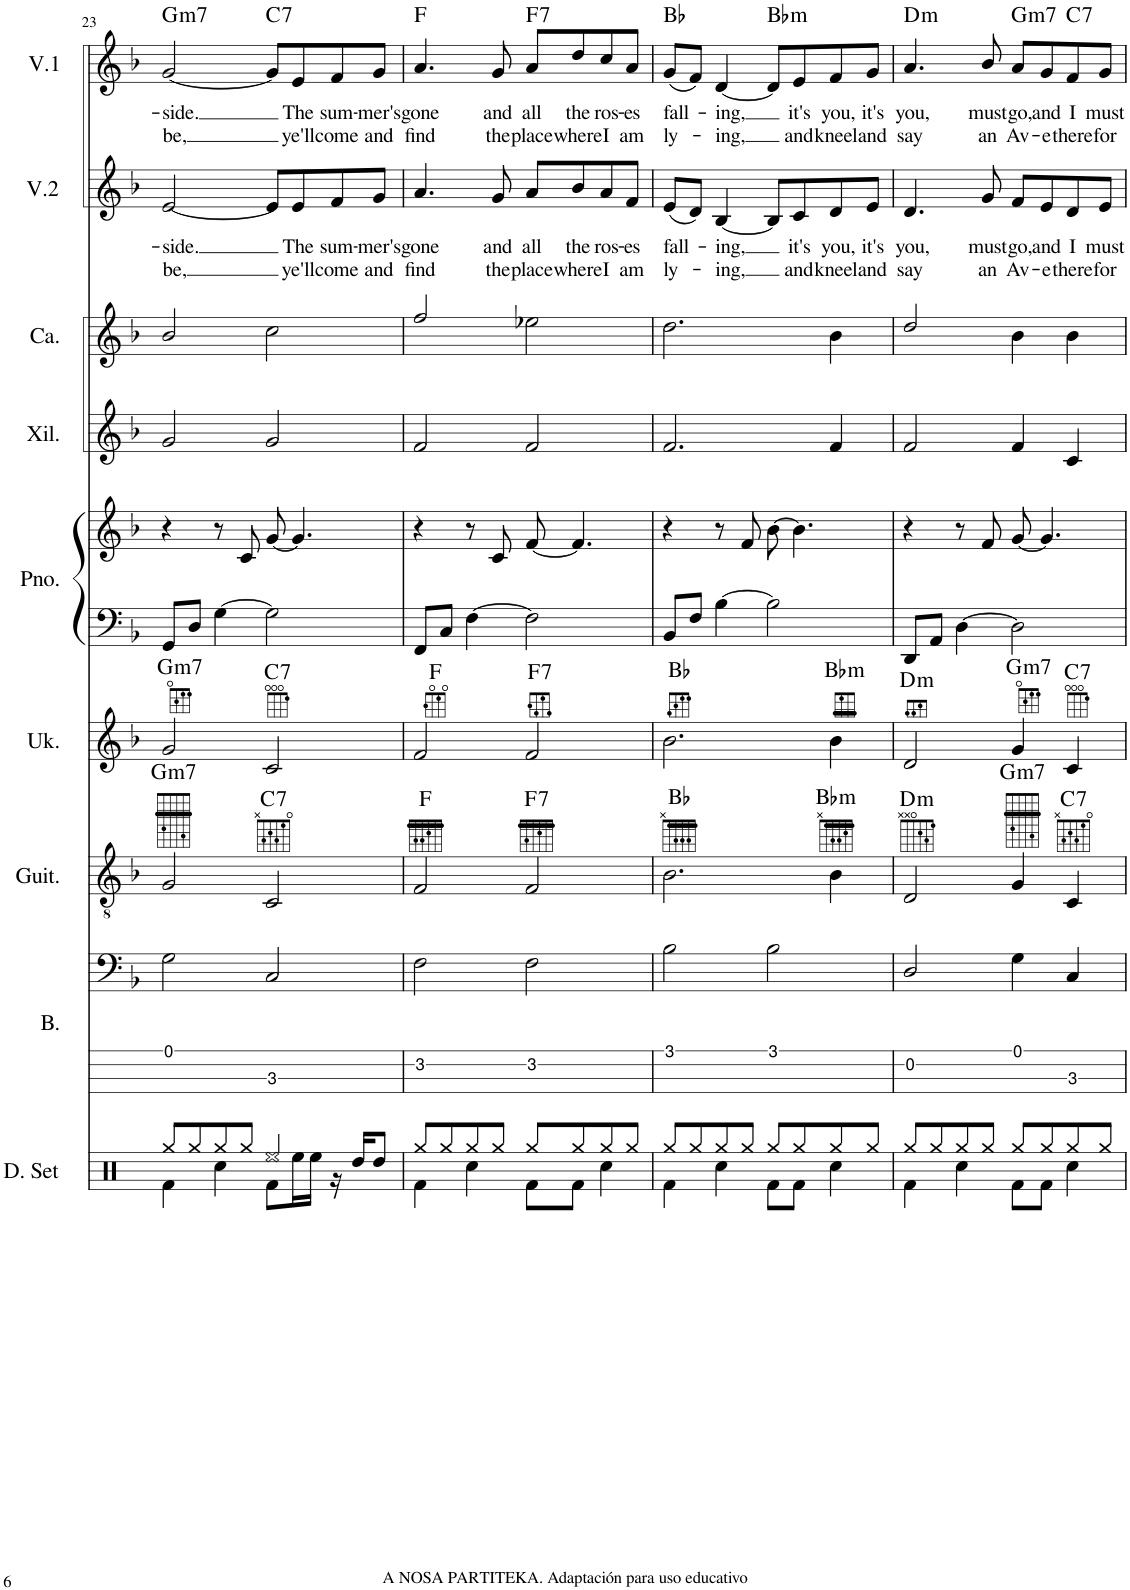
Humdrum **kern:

**kern	**kern	**kern	**kern	**harte	**kern	**harte	**kern	**kern	**kern	**kern	**kern	**text	**text	**kern	**text	**text	**harte
*part9	*part8	*part8	*part7	*part7	*part6	*part6	*part5	*part5	*part4	*part3	*part2	*part2	*part2	*part1	*part1	*part1	*part1
*staff11	*staff10	*staff9	*staff8	*	*staff7	*	*staff6	*staff5	*staff4	*staff3	*staff2	*staff2	*staff2	*staff1	*staff1	*staff1	*
*I"Batería	*I"Baixo	*	*I"Guitarra	*	*I"Ukelele	*	*I"Piano	*	*I"Xilófono	*I"Carillón	*I"Voz 2	*	*	*I"Voz 1	*	*	*
*	*I'B.	*	*I'Guit.	*	*I'Uk.	*	*I'Pno.	*	*I'Xil.	*I'Ca.	*I'V.2	*	*	*I'V.1	*	*	*
!!LO:PB:g=z
*clefX	*	*clefF4	*clefGv2	*	*clefG2	*	*clefF4	*clefG2	*clefG2	*clefG2	*clefG2	*	*	*clefG2	*	*	*
*	*Trd7c12	*Trd7c12	*	*	*	*	*	*	*Trd-7c-12	*Trd-14c-24	*	*	*	*	*	*	*
*k[b-e-]	*k[b-]	*k[b-]	*k[b-]	*	*k[b-]	*	*k[b-]	*k[b-]	*k[b-]	*k[b-]	*k[b-]	*	*	*k[b-]	*	*	*
*M4/4	*M4/4	*M4/4	*M4/4	*	*M4/4	*	*M4/4	*M4/4	*M4/4	*M4/4	*M4/4	*	*	*M4/4	*	*	*
=23	=23	=23	=23	=23	=23	=23	=23	=23	=23	=23	=23	=23	=23	=23	=23	=23	=23
*^	*	*	*	*	*	*	*	*	*	*	*	*	*	*	*	*	*
!	!	!	!	!	!LO:H:kt=m7	!	!LO:H:kt=m7	!	!	!	!	!	!LO:LY:b	!LO:LY:b	!	!LO:LY:b	!LO:LY:b	!LO:H:kt=m7
8Rgg/L	4Rf\	2G	2G\	2G/	G:min7	2g/	G:min7	8GG/L	4r	2g/	2b-/	[<2e/	-side.	be,	[<2g/	-side.	be,	G:min7
8Rgg/	.	.	.	.	.	.	.	8D/J	.	.	.	.	.	.	.	.	.	.
8Rgg/	4Rcc\	.	.	.	.	.	.	[4G\	8r	.	.	.	.	.	.	.	.	.
8Rgg/J	.	.	.	.	.	.	.	.	8c/	.	.	.	.	.	.	.	.	.
!	!	!	!	!	!LO:H:kt=7	!	!LO:H:kt=7	!	!	!	!	!	!	!	!	!	!	!LO:H:kt=7
2Ree/	8Rf\L	2C	2C/	2C/	C:7	2c/	C:7	2G\]	[8g/	2g/	2cc\	8e/L]	.	.	8g/L]	.	.	C:7
!	!	!	!	!	!	!	!	!	!	!	!	!	!LO:LY:b	!LO:LY:b	!	!LO:LY:b	!LO:LY:b	!
.	16Ree\L	.	.	.	.	.	.	.	4.g/]	.	.	8e/	The	ye'll	8e/	The	ye'll	.
.	16Ree\JJ	.	.	.	.	.	.	.	.	.	.	.	.	.	.	.	.	.
!	!	!	!	!	!	!	!	!	!	!	!	!	!LO:LY:b	!LO:LY:b	!	!LO:LY:b	!LO:LY:b	!
.	16r	.	.	.	.	.	.	.	.	.	.	8f/	sum-	come	8f/	sum-	come	.
.	16Rdd/KL	.	.	.	.	.	.	.	.	.	.	.	.	.	.	.	.	.
!	!	!	!	!	!	!	!	!	!	!	!	!	!LO:LY:b	!LO:LY:b	!	!LO:LY:b	!LO:LY:b	!
.	8Rdd/J	.	.	.	.	.	.	.	.	.	.	8g/J	-mer's	and	8g/J	-mer's	and	.
=24	=24	=24	=24	=24	=24	=24	=24	=24	=24	=24	=24	=24	=24	=24	=24	=24	=24	=24
!	!	!	!	!	!	!	!	!	!	!	!	!	!LO:LY:b	!LO:LY:b	!	!LO:LY:b	!LO:LY:b	!
8Rgg/L	4Rf\	2F	2F\	2F/	F:maj	2f/	F:maj	8FF/L	4r	2f/	2ff/	4.a/	gone	find	4.a/	gone	find	F:maj
8Rgg/	.	.	.	.	.	.	.	8C/J	.	.	.	.	.	.	.	.	.	.
8Rgg/	4Rcc\	.	.	.	.	.	.	[4F\	8r	.	.	.	.	.	.	.	.	.
!	!	!	!	!	!	!	!	!	!	!	!	!	!LO:LY:b	!LO:LY:b	!	!LO:LY:b	!LO:LY:b	!
8Rgg/J	.	.	.	.	.	.	.	.	8c/	.	.	8g/	and	the	8g/	and	the	.
!	!	!	!	!	!LO:H:kt=7	!	!LO:H:kt=7	!	!	!	!	!	!LO:LY:b	!LO:LY:b	!	!LO:LY:b	!LO:LY:b	!LO:H:kt=7
8Rgg/L	8Rf\L	2F	2F\	2F/	F:7	2f/	F:7	2F\]	[8f/	2f/	2ee-X\	8a/L	all	place	8a/L	all	place	F:7
!	!	!	!	!	!	!	!	!	!	!	!	!	!LO:LY:b	!LO:LY:b	!	!LO:LY:b	!LO:LY:b	!
8Rgg/	8Rf\J	.	.	.	.	.	.	.	4.f/]	.	.	8b-/	the	where	8dd/	the	where	.
!	!	!	!	!	!	!	!	!	!	!	!	!	!LO:LY:b	!LO:LY:b	!	!LO:LY:b	!LO:LY:b	!
8Rgg/	4Rcc\	.	.	.	.	.	.	.	.	.	.	8a/	ros-	I	8cc/	ros-	I	.
!	!	!	!	!	!	!	!	!	!	!	!	!	!LO:LY:b	!LO:LY:b	!	!LO:LY:b	!LO:LY:b	!
8Rgg/J	.	.	.	.	.	.	.	.	.	.	.	8f/J	-es	am	8a/J	-es	am	.
=25	=25	=25	=25	=25	=25	=25	=25	=25	=25	=25	=25	=25	=25	=25	=25	=25	=25	=25
!	!	!	!	!	!	!	!	!	!	!	!	!	!LO:LY:b	!LO:LY:b	!	!LO:LY:b	!LO:LY:b	!
8Rgg/L	4Rf\	2B-	2B-\	2.B-\	Bb:maj	2.b-\	Bb:maj	8BB-/L	4r	2.f/	2.dd\	(8e/L	fall-	ly-	(8g/L	fall-	ly-	Bb:maj
8Rgg/	.	.	.	.	.	.	.	8F/J	.	.	.	8d/J)	.	.	8f/J)	.	.	.
!	!	!	!	!	!	!	!	!	!	!	!	!	!LO:LY:b	!LO:LY:b	!	!LO:LY:b	!LO:LY:b	!
8Rgg/	4Rcc\	.	.	.	.	.	.	[4B-\	8r	.	.	[<4B-/	-ing,	-ing,	[<4d/	-ing,	-ing,	.
8Rgg/J	.	.	.	.	.	.	.	.	8f/	.	.	.	.	.	.	.	.	.
!	!	!	!	!	!	!	!	!	!	!	!	!	!	!	!	!	!	!LO:H:kt=m
8Rgg/L	8Rf\L	2B-	2B-\	.	.	.	.	2B-\]	[8b-\	.	.	8B-/L]	.	.	8d/L]	.	.	Bb:min
!	!	!	!	!	!	!	!	!	!	!	!	!	!LO:LY:b	!LO:LY:b	!	!LO:LY:b	!LO:LY:b	!
8Rgg/	8Rf\J	.	.	.	.	.	.	.	4.b-\]	.	.	8c/	it's	and	8e/	it's	and	.
!	!	!	!	!	!LO:H:kt=m	!	!LO:H:kt=m	!	!	!	!	!	!LO:LY:b	!LO:LY:b	!	!LO:LY:b	!LO:LY:b	!
8Rgg/	4Rcc\	.	.	4B-\	Bb:min	4b-\	Bb:min	.	.	4f/	4b-\	8d/	you,	kneel	8f/	you,	kneel	.
!	!	!	!	!	!	!	!	!	!	!	!	!	!LO:LY:b	!LO:LY:b	!	!LO:LY:b	!LO:LY:b	!
8Rgg/J	.	.	.	.	.	.	.	.	.	.	.	8e/J	it's	and	8g/J	it's	and	.
=26	=26	=26	=26	=26	=26	=26	=26	=26	=26	=26	=26	=26	=26	=26	=26	=26	=26	=26
!	!	!	!	!	!LO:H:kt=m	!	!LO:H:kt=m	!	!	!	!	!	!LO:LY:b	!LO:LY:b	!	!LO:LY:b	!LO:LY:b	!LO:H:kt=m
8Rgg/L	4Rf\	2D	2D/	2D/	D:min	2d/	D:min	8DD/L	4r	2f/	2dd/	4.d/	you,	say	4.a/	you,	say	D:min
8Rgg/	.	.	.	.	.	.	.	8AA/J	.	.	.	.	.	.	.	.	.	.
8Rgg/	4Rcc\	.	.	.	.	.	.	[4D\	8r	.	.	.	.	.	.	.	.	.
!	!	!	!	!	!	!	!	!	!	!	!	!	!LO:LY:b	!LO:LY:b	!	!LO:LY:b	!LO:LY:b	!
8Rgg/J	.	.	.	.	.	.	.	.	8f/	.	.	8g/	must	an	8b-/	must	an	.
!	!	!	!	!	!LO:H:kt=m7	!	!LO:H:kt=m7	!	!	!	!	!	!LO:LY:b	!LO:LY:b	!	!LO:LY:b	!LO:LY:b	!LO:H:kt=m7
8Rgg/L	8Rf\L	4G	4G\	4G/	G:min7	4g/	G:min7	2D\]	[8g/	4f/	4b-\	8f/L	go,	Av-	8a/L	go,	Av-	G:min7
!	!	!	!	!	!	!	!	!	!	!	!	!	!LO:LY:b	!LO:LY:b	!	!LO:LY:b	!LO:LY:b	!
8Rgg/	8Rf\J	.	.	.	.	.	.	.	4.g/]	.	.	8e/	and	-e	8g/	and	-e	.
!	!	!	!	!	!LO:H:kt=7	!	!LO:H:kt=7	!	!	!	!	!	!LO:LY:b	!LO:LY:b	!	!LO:LY:b	!LO:LY:b	!LO:H:kt=7
8Rgg/	4Rcc\	4C	4C/	4C/	C:7	4c/	C:7	.	.	4c/	4b-\	8d/	I	there	8f/	I	there	C:7
!	!	!	!	!	!	!	!	!	!	!	!	!	!LO:LY:b	!LO:LY:b	!	!LO:LY:b	!LO:LY:b	!
8Rgg/J	.	.	.	.	.	.	.	.	.	.	.	8e/J	must	for	8g/J	must	for	.
*v	*v	*	*	*	*	*	*	*	*	*	*	*	*	*	*	*	*	*
=	=	=	=	=	=	=	=	=	=	=	=	=	=	=	=	=	=
*-	*-	*-	*-	*-	*-	*-	*-	*-	*-	*-	*-	*-	*-	*-	*-	*-	*-
